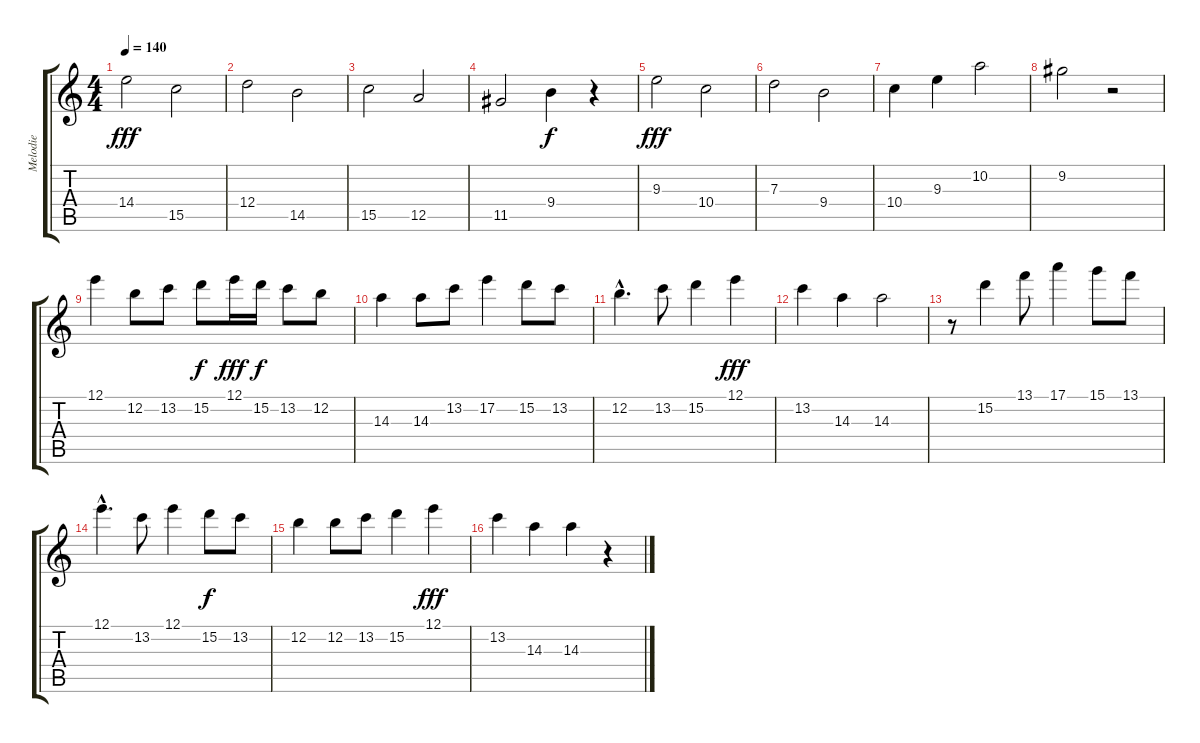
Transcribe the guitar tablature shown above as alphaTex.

\track ("Melodie" "Melodie") {instrument overdrivenguitar}
\staff {score tabs}
\tuning (E4 B3 G3 D3 A2 E2) {hide}
\ts (4 4)
\tempo 140
\clef g2
\ks c
14.4.2{dy fff} 15.5.2 |
12.4.2 14.5.2 |
15.5.2 12.5.2 |
11.5.2 9.4.4{dy f} r.4 |
9.3.2{dy fff} 10.4.2 |
7.3.2 9.4.2 |
10.4.4 9.3.4 10.2.2 |
9.2.2 r.2 |
12.1.4 12.2.8 13.2.8 15.2.8{dy f} 12.1.16{dy fff} 15.2.16{dy f} 13.2.8 12.2.8 |
14.3.4 14.3.8 13.2.8 17.2.4 15.2.8 13.2.8 |
12.2{hac}.4{d} 13.2.8 15.2.4 12.1.4{dy fff} |
13.2.4 14.3.4 14.3.2 |
r.8 15.2.4 13.1.8 17.1.4 15.1.8 13.1.8 |
12.1{hac}.4{d} 13.2.8 12.1.4 15.2.8{dy f} 13.2.8 |
12.2.4 12.2.8 13.2.8 15.2.4 12.1.4{dy fff} |
13.2.4 14.3.4 14.3.4 r.4
